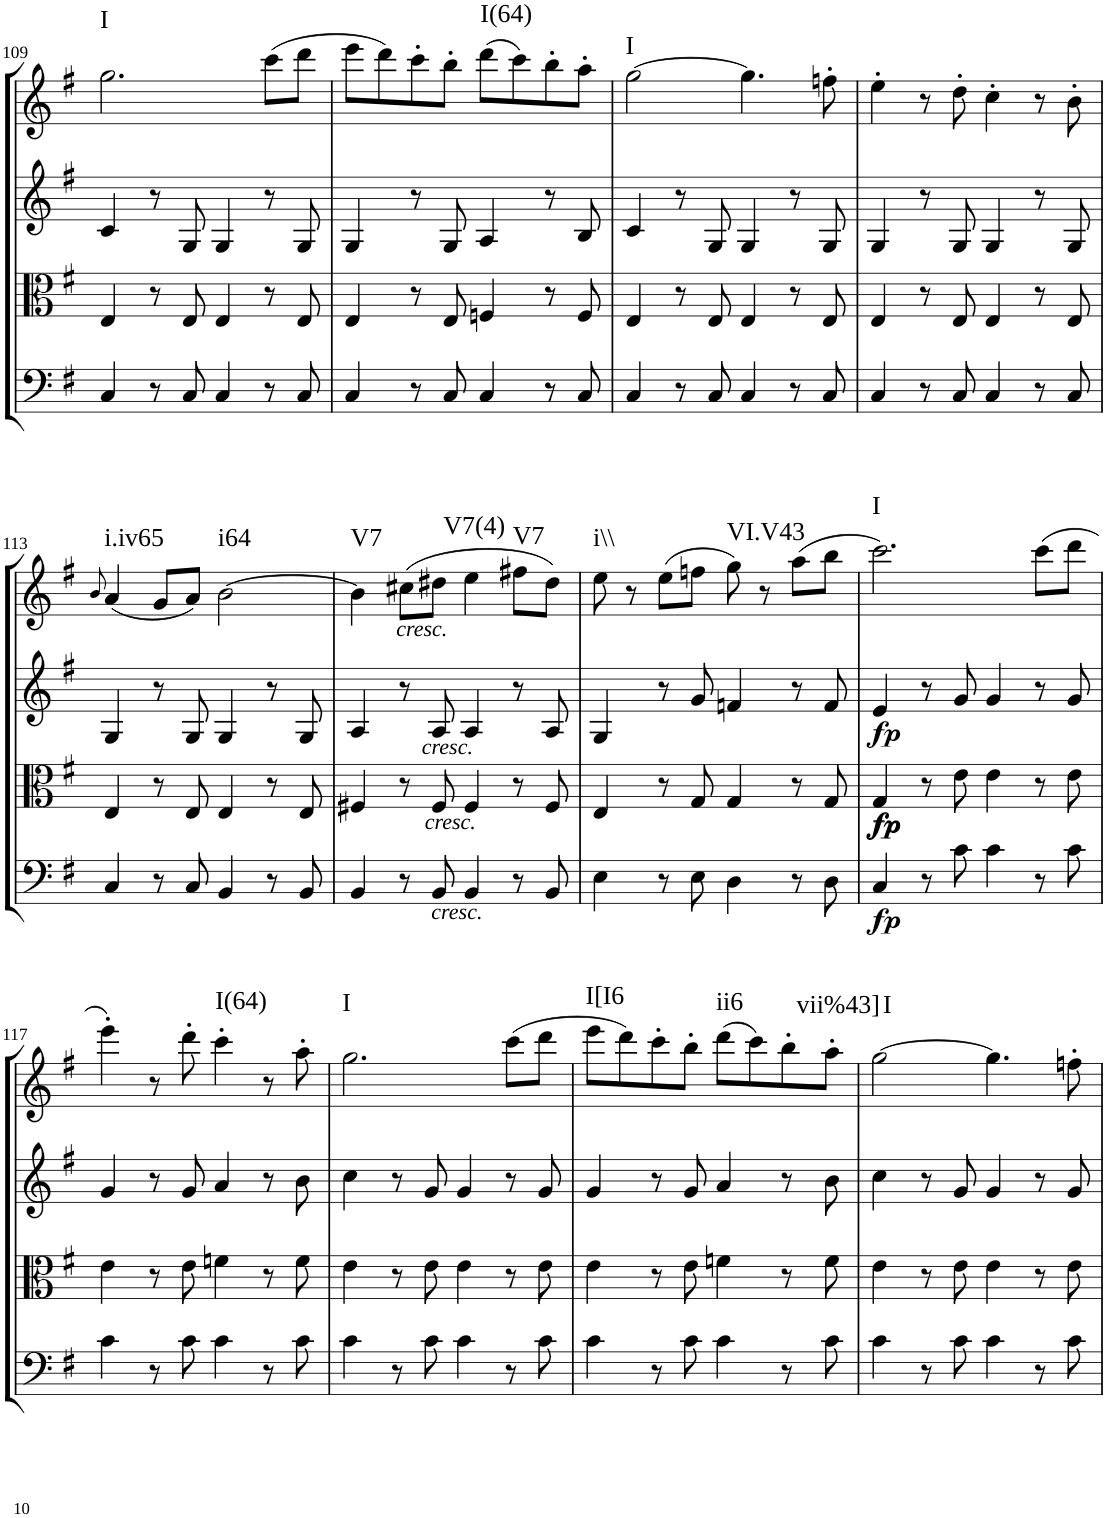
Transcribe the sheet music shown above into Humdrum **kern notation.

**kern	**dynam	**kern	**dynam	**kern	**dynam	**kern	**harte
*part4	*part4	*part3	*part3	*part2	*part2	*part1	*part1
*staff4	*staff4	*staff3	*staff3	*staff2	*staff2	*staff1	*
*I"Violoncello.	*	*I"Viola	*	*I"Violin II.	*	*I"Violin I.	*
*I'Vc	*	*I'Vla	*	*I'Vln	*	*I'Vln	*
!!LO:PB:g=z
*clefF4	*	*clefC3	*	*clefG2	*	*clefG2	*
*k[f#]	*	*k[f#]	*	*k[f#]	*	*k[f#]	*
*M2/2	*	*M2/2	*	*M2/2	*	*M2/2	*
*met(c|)	*	*met(c|)	*	*met(c|)	*	*met(c|)	*
=109	=109	=109	=109	=109	=109	=109	=109
!	!	!	!	!	!	!	!LO:H:kt=I
4C/	.	4E/	.	4c/	.	2.gg\	N
8r	.	8r	.	8r	.	.	.
8C/	.	8E/	.	8G/	.	.	.
4C/	.	4E/	.	4G/	.	.	.
8r	.	8r	.	8r	.	(8ccc\L	.
8C/	.	8E/	.	8G/	.	8ddd\J	.
=110	=110	=110	=110	=110	=110	=110	=110
4C/	.	4E/	.	4G/	.	8eee\L	.
.	.	.	.	.	.	8ddd\)	.
8r	.	8r	.	8r	.	8ccc'\	.
8C/	.	8E/	.	8G/	.	8bb'\J	.
!	!	!	!	!	!	!	!LO:H:kt=I(64)
4C/	.	4Fn/	.	4A/	.	(8ddd\L	N
.	.	.	.	.	.	8ccc\)	.
8r	.	8r	.	8r	.	8bb'\	.
8C/	.	8F/	.	8B/	.	8aa'\J	.
=111	=111	=111	=111	=111	=111	=111	=111
!	!	!	!	!	!	!	!LO:H:kt=I
4C/	.	4E/	.	4c/	.	[2gg\	N
8r	.	8r	.	8r	.	.	.
8C/	.	8E/	.	8G/	.	.	.
4C/	.	4E/	.	4G/	.	4.gg\]	.
8r	.	8r	.	8r	.	.	.
8C/	.	8E/	.	8G/	.	8ffn'\	.
=112	=112	=112	=112	=112	=112	=112	=112
4C/	.	4E/	.	4G/	.	4ee'\	.
8r	.	8r	.	8r	.	8r	.
8C/	.	8E/	.	8G/	.	8dd'\	.
4C/	.	4E/	.	4G/	.	4cc'\	.
8r	.	8r	.	8r	.	8r	.
8C/	.	8E/	.	8G/	.	8b'\	.
!!LO:LB:g=z
=113	=113	=113	=113	=113	=113	=113	=113
.	.	.	.	.	.	8qb/	.
!	!	!	!	!	!	!	!LO:H:kt=i.iv65
4C/	.	4E/	.	4G/	.	(4a/	N
8r	.	8r	.	8r	.	8g/L	.
8C/	.	8E/	.	8G/	.	8a/J)	.
!	!	!	!	!	!	!	!LO:H:kt=i64
4BB/	.	4E/	.	4G/	.	[2b\	N
8r	.	8r	.	8r	.	.	.
8BB/	.	8E/	.	8G/	.	.	.
=114	=114	=114	=114	=114	=114	=114	=114
!	!	!	!	!	!	!	!LO:H:kt=V7
4BB/	.	4F#X/	.	4A/	.	4b\]	N
!	!	!	!	!	!	!LO:TX:b:i:t=cresc.	!
8r	.	8r	.	8r	.	(8cc#X\L	.
!	!	!	!	!LO:TX:b:i:t=cresc.	!	!	!
!	!	!LO:TX:b:i:t=cresc.	!	!	!	!	!
!LO:TX:b:i:t=cresc.	!	!	!	!	!	!	!
8BB/	.	8F#/	.	8A/	.	8dd#X\J	.
!	!	!	!	!	!	!	!LO:H:kt=V7(4)
4BB/	.	4F#/	.	4A/	.	4ee\	N
!	!	!	!	!	!	!	!LO:H:kt=V7
8r	.	8r	.	8r	.	8ff#X\L	N
8BB/	.	8F#/	.	8A/	.	8dd#\J)	.
=115	=115	=115	=115	=115	=115	=115	=115
!	!	!	!	!	!	!	!LO:H:kt=i\\
4E\	.	4E/	.	4G/	.	8ee\	N
.	.	.	.	.	.	8r	.
8r	.	8r	.	8r	.	(8ee\L	.
8E\	.	8G/	.	8g/	.	8ffn\J	.
!	!	!	!	!	!	!	!LO:H:kt=VI.V43
4D\	.	4G/	.	4fn/	.	8gg\)	N
.	.	.	.	.	.	8r	.
8r	.	8r	.	8r	.	(8aa\L	.
8D\	.	8G/	.	8f/	.	8bb\J	.
=116	=116	=116	=116	=116	=116	=116	=116
!	!LO:DY:b	!	!LO:DY:b	!	!	!	!
!	!	!	!LO:DY:n=1:b	!	!LO:DY:b	!	!LO:H:kt=I
4C/	fp	4G/	fp fp	4e/	fp	2.ccc\)	N
8r	.	8r	.	8r	.	.	.
8c\	.	8e\	.	8g/	.	.	.
4c\	.	4e\	.	4g/	.	.	.
8r	.	8r	.	8r	.	(8ccc\L	.
8c\	.	8e\	.	8g/	.	8ddd\J	.
!!LO:LB:g=z
=117	=117	=117	=117	=117	=117	=117	=117
4c\	.	4e\	.	4g/	.	4eee'\)	.
8r	.	8r	.	8r	.	8r	.
8c\	.	8e\	.	8g/	.	8ddd'\	.
!	!	!	!	!	!	!	!LO:H:kt=I(64)
4c\	.	4fn\	.	4a/	.	4ccc'\	N
8r	.	8r	.	8r	.	8r	.
8c\	.	8f\	.	8b\	.	8aa'\	.
=118	=118	=118	=118	=118	=118	=118	=118
!	!	!	!	!	!	!	!LO:H:kt=I
4c\	.	4e\	.	4cc\	.	2.gg\	N
8r	.	8r	.	8r	.	.	.
8c\	.	8e\	.	8g/	.	.	.
4c\	.	4e\	.	4g/	.	.	.
8r	.	8r	.	8r	.	(8ccc\L	.
8c\	.	8e\	.	8g/	.	8ddd\J	.
=119	=119	=119	=119	=119	=119	=119	=119
!	!	!	!	!	!	!	!LO:H:kt=I[I6
4c\	.	4e\	.	4g/	.	8eee\L	N
.	.	.	.	.	.	8ddd\)	.
8r	.	8r	.	8r	.	8ccc'\	.
8c\	.	8e\	.	8g/	.	8bb'\J	.
!	!	!	!	!	!	!	!LO:H:kt=ii6
4c\	.	4fn\	.	4a/	.	(8ddd\L	N
.	.	.	.	.	.	8ccc\)	.
8r	.	8r	.	8r	.	8bb'\	.
!	!	!	!	!	!	!	!LO:H:kt=vii%43]
8c\	.	8f\	.	8b\	.	8aa'\J	N
=120	=120	=120	=120	=120	=120	=120	=120
!	!	!	!	!	!	!	!LO:H:kt=I
4c\	.	4e\	.	4cc\	.	[2gg\	N
8r	.	8r	.	8r	.	.	.
8c\	.	8e\	.	8g/	.	.	.
4c\	.	4e\	.	4g/	.	4.gg\]	.
8r	.	8r	.	8r	.	.	.
8c\	.	8e\	.	8g/	.	8ffn'\	.
=	=	=	=	=	=	=	=
*-	*-	*-	*-	*-	*-	*-	*-
